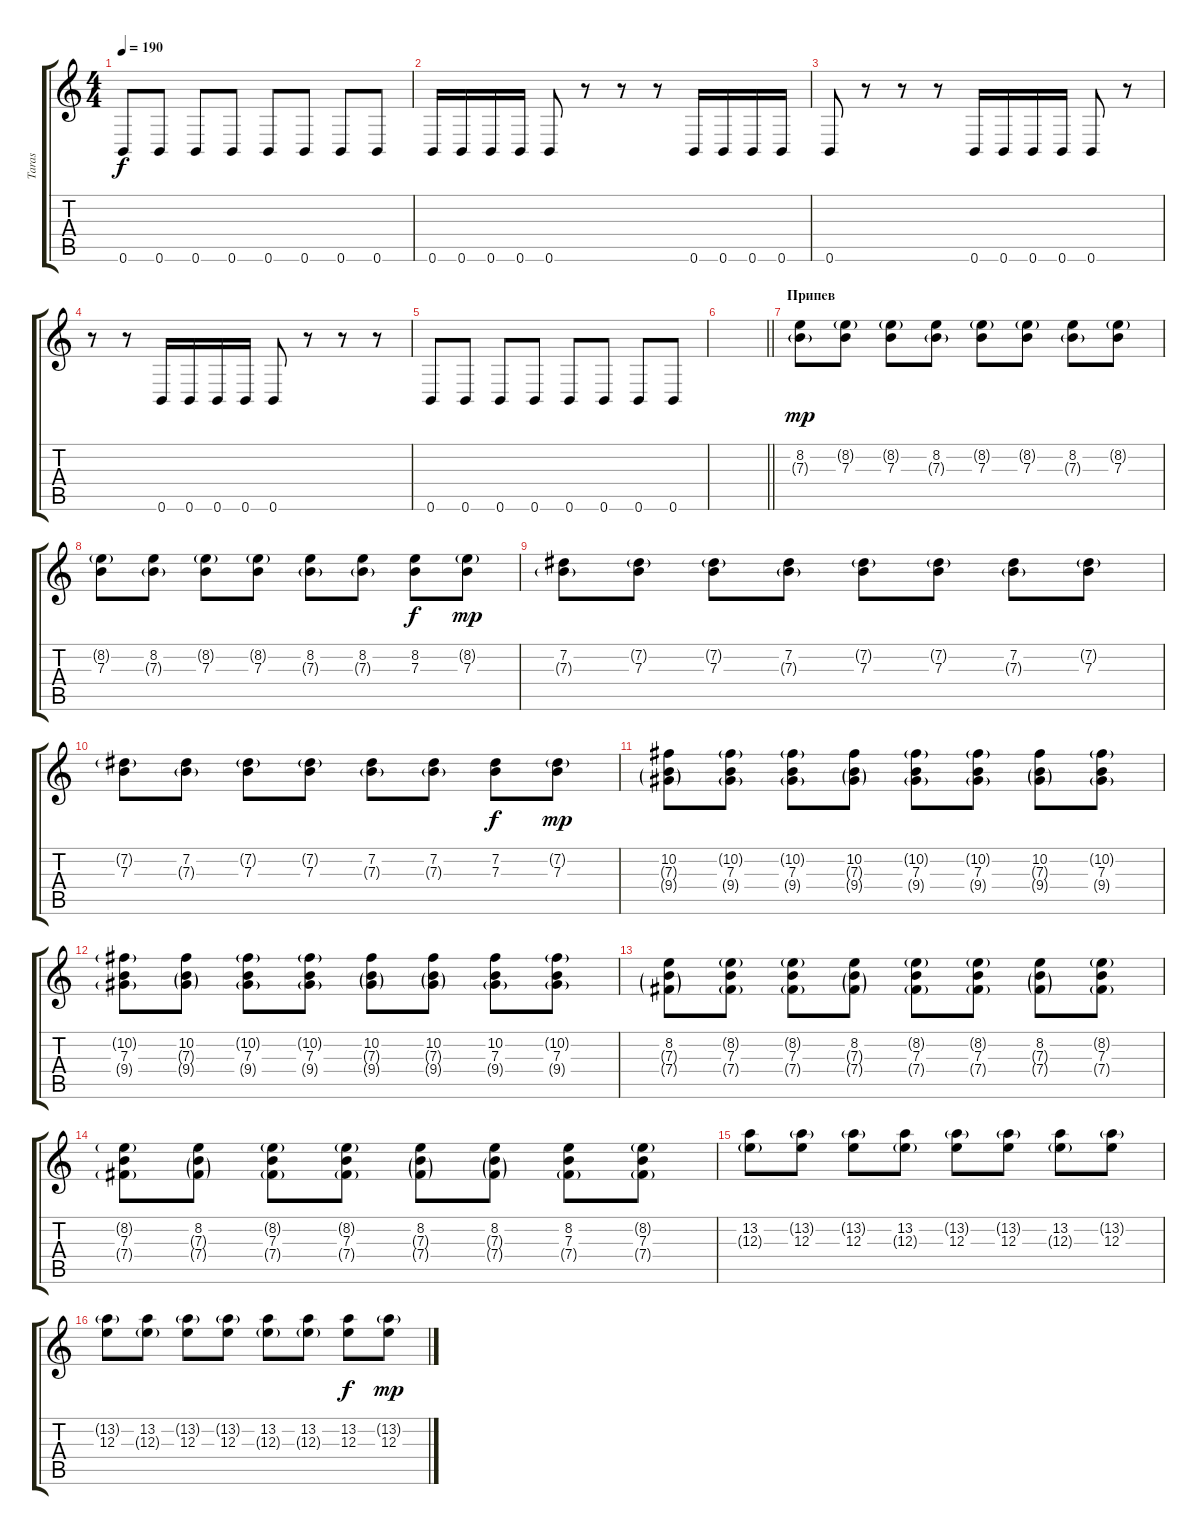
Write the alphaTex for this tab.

\track ("Taras" "Taras") {instrument overdrivenguitar}
\staff {score tabs}
\tuning (Db4 Ab3 E3 B2 Gb2 B1) {hide}
\ts (4 4)
\tempo 190
\clef g2
\ks c
0.6.8{dy f} 0.6.8 0.6.8 0.6.8 0.6.8 0.6.8 0.6.8 0.6.8 |
0.6.16 0.6.16 0.6.16 0.6.16 0.6.8 r.8 r.8 r.8 0.6.16 0.6.16 0.6.16 0.6.16 |
0.6.8 r.8 r.8 r.8 0.6.16 0.6.16 0.6.16 0.6.16 0.6.8 r.8 |
r.8 r.8 0.6.16 0.6.16 0.6.16 0.6.16 0.6.8 r.8 r.8 r.8 |
0.6.8 0.6.8 0.6.8 0.6.8 0.6.8 0.6.8 0.6.8 0.6.8 |
\barLineRight lightlight
|
\section ("" "Припев")
(8.2 7.3{g}).8{dy mp volume 11} (8.2{g} 7.3).8 (8.2{g} 7.3).8 (8.2 7.3{g}).8 (8.2{g} 7.3).8 (8.2{g} 7.3).8 (8.2 7.3{g}).8 (8.2{g} 7.3).8 |
(8.2{g} 7.3).8 (8.2 7.3{g}).8 (8.2{g} 7.3).8 (8.2{g} 7.3).8 (8.2 7.3{g}).8 (8.2 7.3{g}).8 (8.2 7.3).8{dy f} (8.2{g} 7.3).8{dy mp} |
(7.2 7.3{g}).8 (7.2{g} 7.3).8 (7.2{g} 7.3).8 (7.2 7.3{g}).8 (7.2{g} 7.3).8 (7.2{g} 7.3).8 (7.2 7.3{g}).8 (7.2{g} 7.3).8 |
(7.2{g} 7.3).8 (7.2 7.3{g}).8 (7.2{g} 7.3).8 (7.2{g} 7.3).8 (7.2 7.3{g}).8 (7.2 7.3{g}).8 (7.2 7.3).8{dy f} (7.2{g} 7.3).8{dy mp} |
(10.2 7.3{g} 9.4{g}).8 (10.2{g} 7.3 9.4{g}).8 (10.2{g} 7.3 9.4{g}).8 (10.2 7.3{g} 9.4{g}).8 (10.2{g} 7.3 9.4{g}).8 (10.2{g} 7.3 9.4{g}).8 (10.2 7.3{g} 9.4{g}).8 (10.2{g} 7.3 9.4{g}).8 |
(10.2{g} 7.3 9.4{g}).8 (10.2 7.3{g} 9.4{g}).8 (10.2{g} 7.3 9.4{g}).8 (10.2{g} 7.3 9.4{g}).8 (10.2 7.3{g} 9.4{g}).8 (10.2 7.3{g} 9.4{g}).8 (10.2 7.3 9.4{g}).8 (10.2{g} 7.3 9.4{g}).8 |
(8.2 7.3{g} 7.4{g}).8 (8.2{g} 7.3 7.4{g}).8 (8.2{g} 7.3 7.4{g}).8 (8.2 7.3{g} 7.4{g}).8 (8.2{g} 7.3 7.4{g}).8 (8.2{g} 7.3 7.4{g}).8 (8.2 7.3{g} 7.4{g}).8 (8.2{g} 7.3 7.4{g}).8 |
(8.2{g} 7.3 7.4{g}).8 (8.2 7.3{g} 7.4{g}).8 (8.2{g} 7.3 7.4{g}).8 (8.2{g} 7.3 7.4{g}).8 (8.2 7.3{g} 7.4{g}).8 (8.2 7.3{g} 7.4{g}).8 (8.2 7.3 7.4{g}).8 (8.2{g} 7.3 7.4{g}).8 |
(13.2 12.3{g}).8 (13.2{g} 12.3).8 (13.2{g} 12.3).8 (13.2 12.3{g}).8 (13.2{g} 12.3).8 (13.2{g} 12.3).8 (13.2 12.3{g}).8 (13.2{g} 12.3).8 |
(13.2{g} 12.3).8 (13.2 12.3{g}).8 (13.2{g} 12.3).8 (13.2{g} 12.3).8 (13.2 12.3{g}).8 (13.2 12.3{g}).8 (13.2 12.3).8{dy f} (13.2{g} 12.3).8{dy mp}
